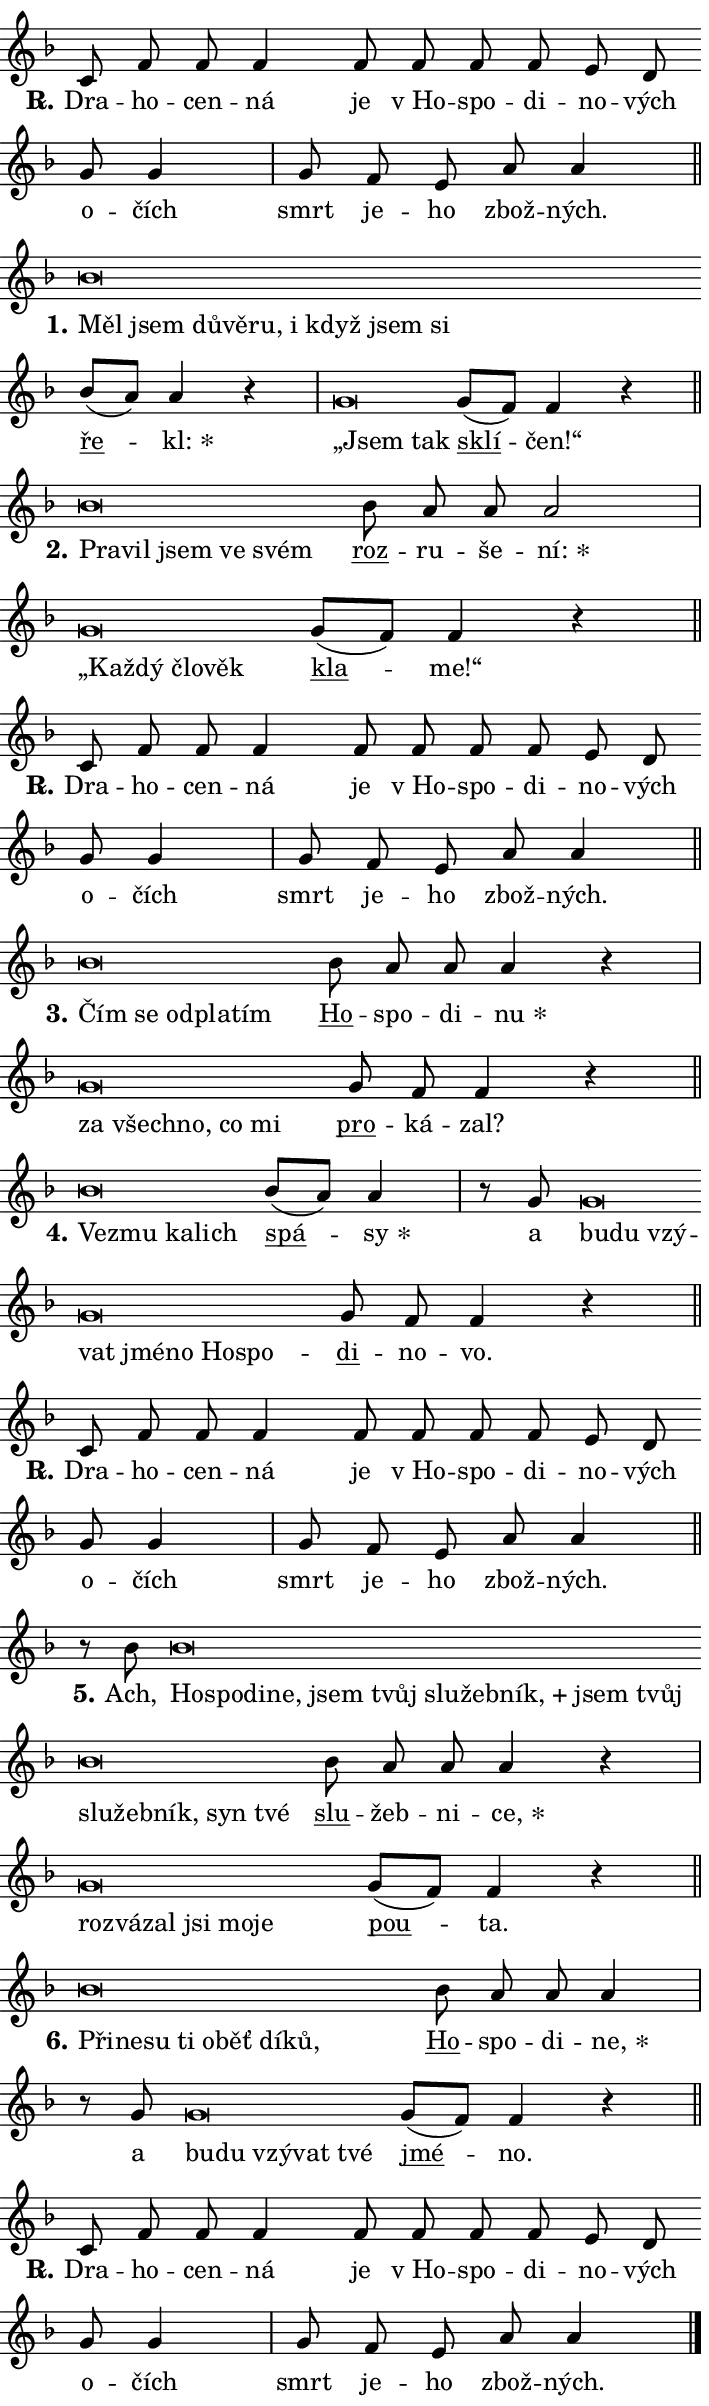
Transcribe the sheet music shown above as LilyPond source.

\version "2.24.0"
\header { tagline = "" }
\paper {
  indent = 0\cm
  top-margin = 0\cm
  right-margin = 0.13\cm % to fit lyric hyphens
  bottom-margin = 0\cm
  left-margin = 0\cm
  paper-width = 12\cm
  page-breaking = #ly:one-page-breaking
  system-system-spacing.basic-distance = #11
  score-system-spacing.basic-distance = #11
  ragged-last = ##f
}


%% Author: Thomas Morley
%% https://lists.gnu.org/archive/html/lilypond-user/2020-05/msg00002.html
#(define (line-position grob)
"Returns position of @var[grob} in current system:
   @code{'start}, if at first time-step
   @code{'end}, if at last time-step
   @code{'middle} otherwise
"
  (let* ((col (ly:item-get-column grob))
         (ln (ly:grob-object col 'left-neighbor))
         (rn (ly:grob-object col 'right-neighbor))
         (col-to-check-left (if (ly:grob? ln) ln col))
         (col-to-check-right (if (ly:grob? rn) rn col))
         (break-dir-left
           (and
             (ly:grob-property col-to-check-left 'non-musical #f)
             (ly:item-break-dir col-to-check-left)))
         (break-dir-right
           (and
             (ly:grob-property col-to-check-right 'non-musical #f)
             (ly:item-break-dir col-to-check-right))))
        (cond ((eqv? 1 break-dir-left) 'start)
              ((eqv? -1 break-dir-right) 'end)
              (else 'middle))))

#(define (tranparent-at-line-position vctor)
  (lambda (grob)
  "Relying on @code{line-position} select the relevant enry from @var{vctor}.
Used to determine transparency,"
    (case (line-position grob)
      ((end) (not (vector-ref vctor 0)))
      ((middle) (not (vector-ref vctor 1)))
      ((start) (not (vector-ref vctor 2))))))

noteHeadBreakVisibility =
#(define-music-function (break-visibility)(vector?)
"Makes @code{NoteHead}s transparent relying on @var{break-visibility}"
#{
  \override NoteHead.transparent =
    #(tranparent-at-line-position break-visibility)
#})

#(define delete-ledgers-for-transparent-note-heads
  (lambda (grob)
    "Reads whether a @code{NoteHead} is transparent.
If so this @code{NoteHead} is removed from @code{'note-heads} from
@var{grob}, which is supposed to be @code{LedgerLineSpanner}.
As a result ledgers are not printed for this @code{NoteHead}"
    (let* ((nhds-array (ly:grob-object grob 'note-heads))
           (nhds-list
             (if (ly:grob-array? nhds-array)
                 (ly:grob-array->list nhds-array)
                 '()))
           ;; Relies on the transparent-property being done before
           ;; Staff.LedgerLineSpanner.after-line-breaking is executed.
           ;; This is fragile ...
           (to-keep
             (remove
               (lambda (nhd)
                 (ly:grob-property nhd 'transparent #f))
               nhds-list)))
      ;; TODO find a better method to iterate over grob-arrays, similiar
      ;; to filter/remove etc for lists
      ;; For now rebuilt from scratch
      (set! (ly:grob-object grob 'note-heads)  '())
      (for-each
        (lambda (nhd)
          (ly:pointer-group-interface::add-grob grob 'note-heads nhd))
        to-keep))))

squashNotes = {
  \override NoteHead.X-extent = #'(-0.2 . 0.2)
  \override NoteHead.Y-extent = #'(-0.75 . 0)
  \override NoteHead.stencil =
    #(lambda (grob)
       (let ((pos (ly:grob-property grob 'staff-position)))
         (begin
           (if (< pos -7) (display "ERROR: Lower brevis then expected\n") (display ""))
           (if (<= pos -6) ly:text-interface::print ly:note-head::print))))
}
unSquashNotes = {
  \revert NoteHead.X-extent
  \revert NoteHead.Y-extent
  \revert NoteHead.stencil
}

hideNotes = \noteHeadBreakVisibility #begin-of-line-visible
unHideNotes = \noteHeadBreakVisibility #all-visible

% work-around for resetting accidentals
% https://lilypond.org/doc/v2.23/Documentation/notation/displaying-rhythms#unmetered-music
cadenzaMeasure = {
  \cadenzaOff
  \partial 1024 s1024
  \cadenzaOn
}

#(define-markup-command (accent layout props text) (markup?)
  "Underline accented syllable"
  (interpret-markup layout props
    #{\markup \override #'(offset . 4.3) \underline { #text }#}))

responsum = \markup \concat {
  "R" \hspace #-1.05 \path #0.1 #'((moveto 0 0.07) (lineto 0.9 0.8)) \hspace #0.05 "."
}

spaceSize = #0.6828661417322834 % exact space size for TeX Gyre Schola

\layout {
  \context {
    \Staff
    \remove "Time_signature_engraver"
    \override LedgerLineSpanner.after-line-breaking = #delete-ledgers-for-transparent-note-heads
  }
  \context {
    \Lyrics {
      \override LyricSpace.minimum-distance = \spaceSize
      \override LyricText.font-name = #"TeX Gyre Schola"
      \override LyricText.font-size = 1
      \override StanzaNumber.font-name = #"TeX Gyre Schola Bold"
      \override StanzaNumber.font-size = 1
    }
  }
  \context {
    \Score 
    \override NoteHead.text =
      #(lambda (grob) 
        (let ((pos (ly:grob-property grob 'staff-position)))
          #{\markup {
            \combine
              \halign #-0.55 \raise #(if (= pos -6) 0 0.5) \override #'(thickness . 2) \draw-line #'(3.2 . 0)
              \musicglyph "noteheads.sM1"
          }#}))
  }
}

% magnetic-lyrics.ily
%
%   written by
%     Jean Abou Samra <jean@abou-samra.fr>
%     Werner Lemberg <wl@gnu.org>
%
%   adapted by
%     Jiri Hon <jiri.hon@gmail.com>
%
% Version 2022-Apr-15

% https://www.mail-archive.com/lilypond-user@gnu.org/msg149350.html

#(define (Left_hyphen_pointer_engraver context)
   "Collect syllable-hyphen-syllable occurrences in lyrics and store
them in properties.  This engraver only looks to the left.  For
example, if the lyrics input is @code{foo -- bar}, it does the
following.

@itemize @bullet
@item
Set the @code{text} property of the @code{LyricHyphen} grob between
@q{foo} and @q{bar} to @code{foo}.

@item
Set the @code{left-hyphen} property of the @code{LyricText} grob with
text @q{foo} to the @code{LyricHyphen} grob between @q{foo} and
@q{bar}.
@end itemize

Use this auxiliary engraver in combination with the
@code{lyric-@/text::@/apply-@/magnetic-@/offset!} hook."
   (let ((hyphen #f)
         (text #f))
     (make-engraver
      (acknowledgers
       ((lyric-syllable-interface engraver grob source-engraver)
        (set! text grob)))
      (end-acknowledgers
       ((lyric-hyphen-interface engraver grob source-engraver)
        ;(when (not (grob::has-interface grob 'lyric-space-interface))
          (set! hyphen grob)));)
      ((stop-translation-timestep engraver)
       (when (and text hyphen)
         (ly:grob-set-object! text 'left-hyphen hyphen))
       (set! text #f)
       (set! hyphen #f)))))

#(define (lyric-text::apply-magnetic-offset! grob)
   "If the space between two syllables is less than the value in
property @code{LyricText@/.details@/.squash-threshold}, move the right
syllable to the left so that it gets concatenated with the left
syllable.

Use this function as a hook for
@code{LyricText@/.after-@/line-@/breaking} if the
@code{Left_@/hyphen_@/pointer_@/engraver} is active."
   (let ((hyphen (ly:grob-object grob 'left-hyphen #f)))
     (when hyphen
       (let ((left-text (ly:spanner-bound hyphen LEFT)))
         (when (grob::has-interface left-text 'lyric-syllable-interface)
           (let* ((common (ly:grob-common-refpoint grob left-text X))
                  (this-x-ext (ly:grob-extent grob common X))
                  (left-x-ext
                   (begin
                     ;; Trigger magnetism for left-text.
                     (ly:grob-property left-text 'after-line-breaking)
                     (ly:grob-extent left-text common X)))
                  ;; `delta` is the gap width between two syllables.
                  (delta (- (interval-start this-x-ext)
                            (interval-end left-x-ext)))
                  (details (ly:grob-property grob 'details))
                  (threshold (assoc-get 'squash-threshold details 0.2)))
             (when (< delta threshold)
               (let* (;; We have to manipulate the input text so that
                      ;; ligatures crossing syllable boundaries are not
                      ;; disabled.  For languages based on the Latin
                      ;; script this is essentially a beautification.
                      ;; However, for non-Western scripts it can be a
                      ;; necessity.
                      (lt (ly:grob-property left-text 'text))
                      (rt (ly:grob-property grob 'text))
                      (is-space (grob::has-interface hyphen 'lyric-space-interface))
                      (space (if is-space " " ""))
                      (extra-delta (if is-space spaceSize 0))
                      ;; Append new syllable.
                      (ltrt-space (if (and (string? lt) (string? rt))
                                (string-append lt space rt)
                                (make-concat-markup (list lt space rt))))
                      ;; Right-align `ltrt` to the right side.
                      (ltrt-space-markup (grob-interpret-markup
                               grob
                               (make-translate-markup
                                (cons (interval-length this-x-ext) 0)
                                (make-right-align-markup ltrt-space)))))
                 (begin
                   ;; Don't print `left-text`.
                   (ly:grob-set-property! left-text 'stencil #f)
                   ;; Set text and stencil (which holds all collected
                   ;; syllables so far) and shift it to the left.
                   (ly:grob-set-property! grob 'text ltrt-space)
                   (ly:grob-set-property! grob 'stencil ltrt-space-markup)
                   (ly:grob-translate-axis! grob (- (- delta extra-delta)) X))))))))))


#(define (lyric-hyphen::displace-bounds-first grob)
   ;; Make very sure this callback isn't triggered too early.
   (let ((left (ly:spanner-bound grob LEFT))
         (right (ly:spanner-bound grob RIGHT)))
     (ly:grob-property left 'after-line-breaking)
     (ly:grob-property right 'after-line-breaking)
     (ly:lyric-hyphen::print grob)))

squashThreshold = #0.4

\layout {
  \context {
    \Lyrics
    \consists #Left_hyphen_pointer_engraver
    \override LyricText.after-line-breaking =
      #lyric-text::apply-magnetic-offset!
    \override LyricHyphen.stencil = #lyric-hyphen::displace-bounds-first
    \override LyricText.details.squash-threshold = \squashThreshold
    \override LyricHyphen.minimum-distance = 0
    \override LyricHyphen.minimum-length = \squashThreshold
  }
}

squashText = \override LyricText.details.squash-threshold = 9999
unSquashText = \override LyricText.details.squash-threshold = \squashThreshold

leftText = \override LyricText.self-alignment-X = #LEFT
unLeftText = \revert LyricText.self-alignment-X

starOffset = #(lambda (grob) 
                (let ((x_offset (ly:self-alignment-interface::aligned-on-x-parent grob)))
                  (if (= x_offset 0) 0 (+ x_offset 1.2))))

star = #(define-music-function (syllable)(string?)
"Append star separator at the end of a syllable"
#{
  \once \override LyricText.X-offset = #starOffset
  \lyricmode { \markup {
    #syllable
    \override #'((font-name . "TeX Gyre Schola Bold")) \hspace #0.2 \lower #0.65 \larger "*"
  } }
#})

starAccent = #(define-music-function (syllable)(string?)
"Append star separator at the end of a syllable and make accent"
#{
  \once \override LyricText.X-offset = #starOffset
  \lyricmode { \markup {
    \accent #syllable
    \override #'((font-name . "TeX Gyre Schola Bold")) \hspace #0.2 \lower #0.65 \larger "*"
  } }
#})

breath = #(define-music-function (syllable)(string?)
"Append breathing indicator at the end of a syllable"
#{
  \lyricmode { \markup { #syllable "+" } }
#})

optionalBreath = #(define-music-function (syllable)(string?)
"Append optional breathing indicator at the end of a syllable"
#{
  \lyricmode { \markup { #syllable "(+)" } }
#})


\score {
    <<
        \new Voice = "melody" { \cadenzaOn \key f \major \relative { c'8 f f f4 f8 \bar "" f f \bar "" f e d \bar "" g g4 \cadenzaMeasure \bar "|" g8 f e a a4 \cadenzaMeasure \bar "||" \break } }
        \new Lyrics \lyricsto "melody" { \lyricmode { \set stanza = \responsum
Dra -- ho -- cen -- ná je "v Ho" -- spo -- di -- no -- vých o -- čích smrt je -- ho zbož -- ných. } }
    >>
    \layout {}
}

\score {
    <<
        \new Voice = "melody" { \cadenzaOn \key f \major \relative { \squashNotes bes'\breve*1/16 \hideNotes \breve*1/16 \bar "" \breve*1/16 \bar "" \breve*1/16 \bar "" \breve*1/16 \bar "" \breve*1/16 \bar "" \breve*1/16 \bar "" \breve*1/16 \breve*1/16 \bar "" \unHideNotes \unSquashNotes \bar "" bes8[( a)] a4 r \cadenzaMeasure \bar "|" \squashNotes g\breve*1/16 \hideNotes \breve*1/16 \bar "" \unHideNotes \unSquashNotes \bar "" g8[( f)] f4 r \cadenzaMeasure \bar "||" \break } }
        \new Lyrics \lyricsto "melody" { \lyricmode { \set stanza = "1."
\leftText Měl \squashText jsem dů -- vě -- ru, i když jsem si \unLeftText \unSquashText \markup \accent ře -- \star kl: \leftText „Jsem \squashText tak \unLeftText \unSquashText \markup \accent sklí -- čen!“ } }
    >>
    \layout {}
}

\score {
    <<
        \new Voice = "melody" { \cadenzaOn \key f \major \relative { \squashNotes bes'\breve*1/16 \hideNotes \breve*1/16 \bar "" \breve*1/16 \bar "" \breve*1/16 \breve*1/16 \bar "" \unHideNotes \unSquashNotes \bar "" bes8 a a a2 \cadenzaMeasure \bar "|" \squashNotes g\breve*1/16 \hideNotes \breve*1/16 \bar "" \breve*1/16 \breve*1/16 \bar "" \unHideNotes \unSquashNotes \bar "" g8[( f)] f4 r \cadenzaMeasure \bar "||" \break } }
        \new Lyrics \lyricsto "melody" { \lyricmode { \set stanza = "2."
\leftText Pra -- \squashText vil jsem ve svém \unLeftText \unSquashText \markup \accent roz -- ru -- še -- \star ní: \leftText „Kaž -- \squashText dý člo -- věk \unLeftText \unSquashText \markup \accent kla -- me!“ } }
    >>
    \layout {}
}

\score {
    <<
        \new Voice = "melody" { \cadenzaOn \key f \major \relative { c'8 f f f4 f8 \bar "" f f \bar "" f e d \bar "" g g4 \cadenzaMeasure \bar "|" g8 f e a a4 \cadenzaMeasure \bar "||" \break } }
        \new Lyrics \lyricsto "melody" { \lyricmode { \set stanza = \responsum
Dra -- ho -- cen -- ná je "v Ho" -- spo -- di -- no -- vých o -- čích smrt je -- ho zbož -- ných. } }
    >>
    \layout {}
}

\score {
    <<
        \new Voice = "melody" { \cadenzaOn \key f \major \relative { \squashNotes bes'\breve*1/16 \hideNotes \breve*1/16 \bar "" \breve*1/16 \bar "" \breve*1/16 \breve*1/16 \bar "" \unHideNotes \unSquashNotes \bar "" bes8 a a a4 r \cadenzaMeasure \bar "|" \squashNotes g\breve*1/16 \hideNotes \breve*1/16 \bar "" \breve*1/16 \bar "" \breve*1/16 \breve*1/16 \bar "" \unHideNotes \unSquashNotes \bar "" g8 f f4 r \cadenzaMeasure \bar "||" \break } }
        \new Lyrics \lyricsto "melody" { \lyricmode { \set stanza = "3."
\leftText Čím \squashText se od -- pla -- tím \unLeftText \unSquashText \markup \accent Ho -- spo -- di -- \star nu \leftText za \squashText všech -- no, co mi \unLeftText \unSquashText \markup \accent pro -- ká -- zal? } }
    >>
    \layout {}
}

\score {
    <<
        \new Voice = "melody" { \cadenzaOn \key f \major \relative { \squashNotes bes'\breve*1/16 \hideNotes \breve*1/16 \bar "" \breve*1/16 \breve*1/16 \bar "" \unHideNotes \unSquashNotes \bar "" bes8[( a)] a4 \cadenzaMeasure \bar "|" r8 g8 \squashNotes g\breve*1/16 \hideNotes \breve*1/16 \bar "" \breve*1/16 \bar "" \breve*1/16 \bar "" \breve*1/16 \bar "" \breve*1/16 \bar "" \breve*1/16 \breve*1/16 \bar "" \unHideNotes \unSquashNotes \bar "" g8 f f4 r \cadenzaMeasure \bar "||" \break } }
        \new Lyrics \lyricsto "melody" { \lyricmode { \set stanza = "4."
\leftText Ve -- \squashText zmu ka -- lich \unLeftText \unSquashText \markup \accent spá -- \star sy a \leftText bu -- \squashText du vzý -- vat jmé -- no Ho -- spo -- \unLeftText \unSquashText \markup \accent di -- no -- vo. } }
    >>
    \layout {}
}

\score {
    <<
        \new Voice = "melody" { \cadenzaOn \key f \major \relative { c'8 f f f4 f8 \bar "" f f \bar "" f e d \bar "" g g4 \cadenzaMeasure \bar "|" g8 f e a a4 \cadenzaMeasure \bar "||" \break } }
        \new Lyrics \lyricsto "melody" { \lyricmode { \set stanza = \responsum
Dra -- ho -- cen -- ná je "v Ho" -- spo -- di -- no -- vých o -- čích smrt je -- ho zbož -- ných. } }
    >>
    \layout {}
}

\score {
    <<
        \new Voice = "melody" { \cadenzaOn \key f \major \relative { r8 bes'8 \squashNotes bes\breve*1/16 \hideNotes \breve*1/16 \bar "" \breve*1/16 \bar "" \breve*1/16 \bar "" \breve*1/16 \bar "" \breve*1/16 \bar "" \breve*1/16 \bar "" \breve*1/16 \bar "" \breve*1/16 \bar "" \breve*1/16 \bar "" \breve*1/16 \bar "" \breve*1/16 \bar "" \breve*1/16 \bar "" \breve*1/16 \bar "" \breve*1/16 \breve*1/16 \bar "" \unHideNotes \unSquashNotes \bar "" bes8 a a a4 r \cadenzaMeasure \bar "|" \squashNotes g\breve*1/16 \hideNotes \breve*1/16 \bar "" \breve*1/16 \bar "" \breve*1/16 \bar "" \breve*1/16 \breve*1/16 \bar "" \unHideNotes \unSquashNotes \bar "" g8[( f)] f4 r \cadenzaMeasure \bar "||" \break } }
        \new Lyrics \lyricsto "melody" { \lyricmode { \set stanza = "5."
Ach, \leftText Ho -- \squashText spo -- di -- ne, jsem tvůj slu -- žeb -- \breath "ník," jsem tvůj slu -- žeb -- ník, syn tvé \unLeftText \unSquashText \markup \accent slu -- žeb -- ni -- \star ce, \leftText roz -- \squashText vá -- zal jsi mo -- je \unLeftText \unSquashText \markup \accent pou -- ta. } }
    >>
    \layout {}
}

\score {
    <<
        \new Voice = "melody" { \cadenzaOn \key f \major \relative { \squashNotes bes'\breve*1/16 \hideNotes \breve*1/16 \bar "" \breve*1/16 \bar "" \breve*1/16 \bar "" \breve*1/16 \bar "" \breve*1/16 \bar "" \breve*1/16 \breve*1/16 \bar "" \unHideNotes \unSquashNotes \bar "" bes8 a a a4 \cadenzaMeasure \bar "|" r8 g8 \squashNotes g\breve*1/16 \hideNotes \breve*1/16 \bar "" \breve*1/16 \bar "" \breve*1/16 \breve*1/16 \bar "" \unHideNotes \unSquashNotes \bar "" g8[( f)] f4 r \cadenzaMeasure \bar "||" \break } }
        \new Lyrics \lyricsto "melody" { \lyricmode { \set stanza = "6."
\leftText Při -- \squashText ne -- su ti o -- běť dí -- ků, \unLeftText \unSquashText \markup \accent Ho -- spo -- di -- \star ne, a \leftText bu -- \squashText du vzý -- vat tvé \unLeftText \unSquashText \markup \accent jmé -- no. } }
    >>
    \layout {}
}

\score {
    <<
        \new Voice = "melody" { \cadenzaOn \key f \major \relative { c'8 f f f4 f8 \bar "" f f \bar "" f e d \bar "" g g4 \cadenzaMeasure \bar "|" g8 f e a a4 \cadenzaMeasure \bar "||" \break } \bar "|." }
        \new Lyrics \lyricsto "melody" { \lyricmode { \set stanza = \responsum
Dra -- ho -- cen -- ná je "v Ho" -- spo -- di -- no -- vých o -- čích smrt je -- ho zbož -- ných. } }
    >>
    \layout {}
}
